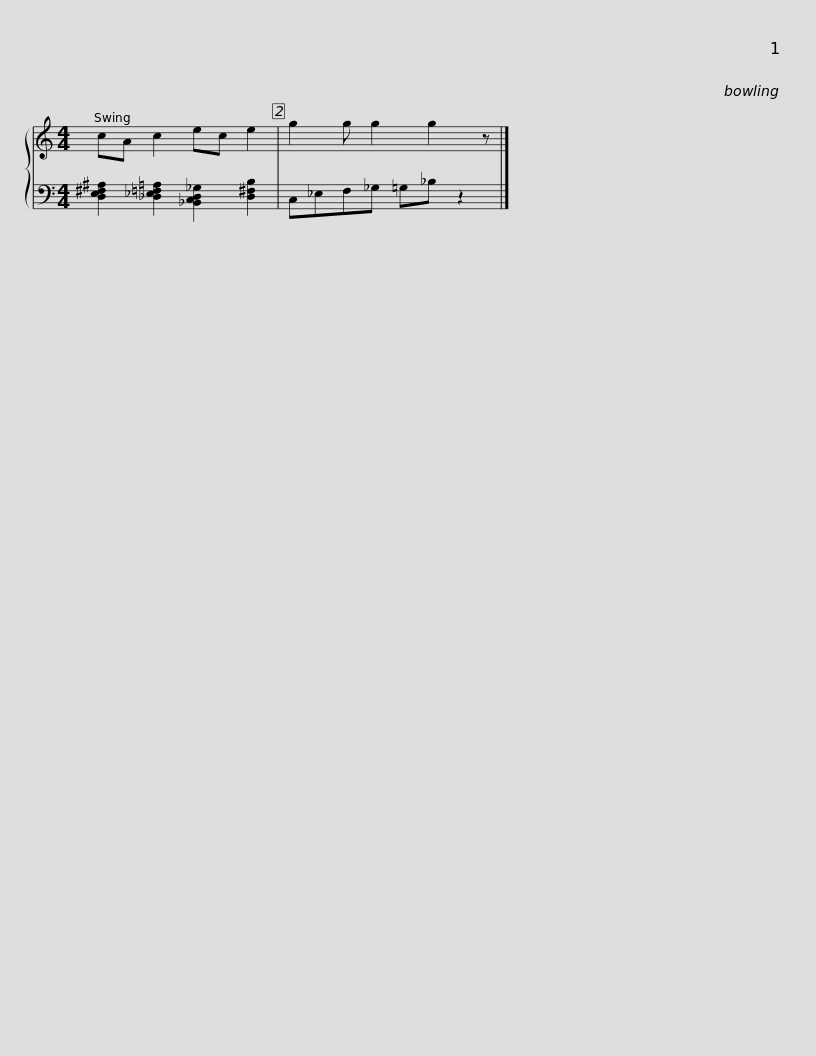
X:1
%%score { 1 | 2 }
L:1/8
M:4/4
I:linebreak $
K:C
V:1 treble
V:2 bass
V:1
 cA c2 ec e2 | g2 g g2 g2 z |] %2
V:2
 [D,E,^F,^A,]2 [_D,_E,=F,=A,]2 [_B,,C,D,_G,]2 [D,^F,B,]2 | C,_E,F,_G, =G,_B, z2 |] %2
